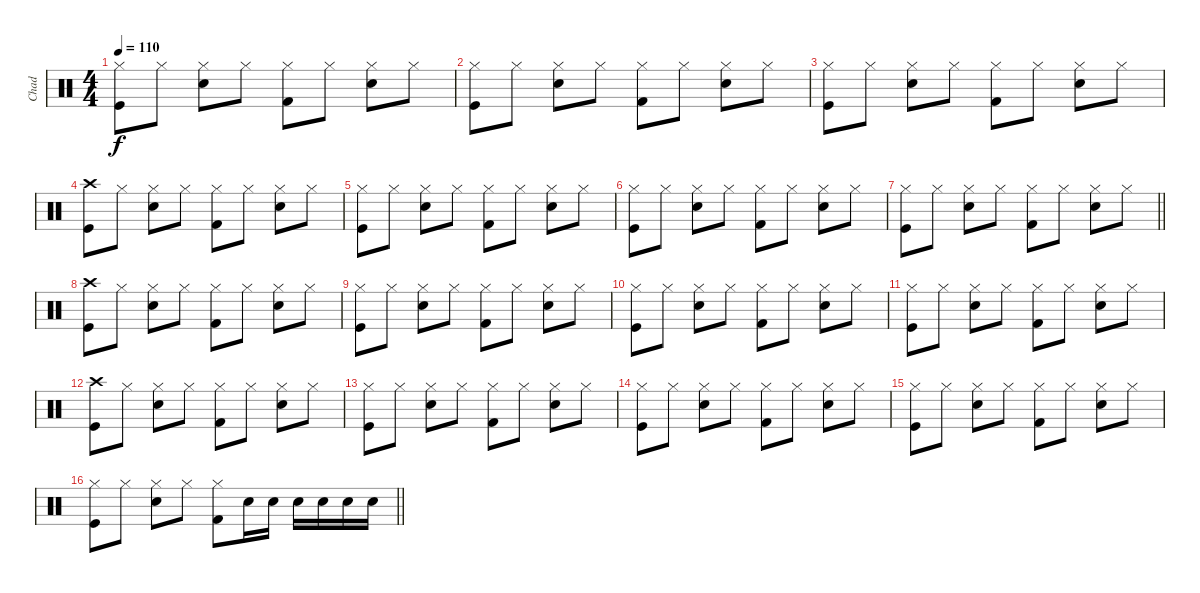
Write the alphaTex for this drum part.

\track ("Chad" "Chad") {instrument percussion}
\staff {score}
\articulation defaults
\ts (4 4)
\tempo 110
\clef neutral
\ks c
("Hi-Hat (closed)" "Kick (hit)").8{dy f} "Hi-Hat (closed)".8 ("Hi-Hat (closed)" "Snare (hit) 2").8 "Hi-Hat (closed)".8 ("Hi-Hat (closed)" "Kick (hit) 2").8 "Hi-Hat (closed)".8 ("Hi-Hat (closed)" "Snare (hit) 2").8 "Hi-Hat (closed)".8 |
("Hi-Hat (closed)" "Kick (hit)").8 "Hi-Hat (closed)".8 ("Hi-Hat (closed)" "Snare (hit) 2").8 "Hi-Hat (closed)".8 ("Hi-Hat (closed)" "Kick (hit) 2").8 "Hi-Hat (closed)".8 ("Hi-Hat (closed)" "Snare (hit) 2").8 "Hi-Hat (closed)".8 |
("Hi-Hat (closed)" "Kick (hit)").8 "Hi-Hat (closed)".8 ("Hi-Hat (closed)" "Snare (hit) 2").8 "Hi-Hat (closed)".8 ("Hi-Hat (closed)" "Kick (hit) 2").8 "Hi-Hat (closed)".8 ("Hi-Hat (closed)" "Snare (hit) 2").8 "Hi-Hat (closed)".8 |
("Crash high (hit)" "Kick (hit)").8 "Hi-Hat (closed)".8 ("Hi-Hat (closed)" "Snare (hit) 2").8 "Hi-Hat (closed)".8 ("Hi-Hat (closed)" "Kick (hit) 2").8 "Hi-Hat (closed)".8 ("Hi-Hat (closed)" "Snare (hit) 2").8 "Hi-Hat (closed)".8 |
("Hi-Hat (closed)" "Kick (hit)").8 "Hi-Hat (closed)".8 ("Hi-Hat (closed)" "Snare (hit) 2").8 "Hi-Hat (closed)".8 ("Hi-Hat (closed)" "Kick (hit) 2").8 "Hi-Hat (closed)".8 ("Hi-Hat (closed)" "Snare (hit) 2").8 "Hi-Hat (closed)".8 |
("Hi-Hat (closed)" "Kick (hit)").8 "Hi-Hat (closed)".8 ("Hi-Hat (closed)" "Snare (hit) 2").8 "Hi-Hat (closed)".8 ("Hi-Hat (closed)" "Kick (hit) 2").8 "Hi-Hat (closed)".8 ("Hi-Hat (closed)" "Snare (hit) 2").8 "Hi-Hat (closed)".8 |
\barLineRight lightlight
("Hi-Hat (closed)" "Kick (hit)").8 "Hi-Hat (closed)".8 ("Hi-Hat (closed)" "Snare (hit) 2").8 "Hi-Hat (closed)".8 ("Hi-Hat (closed)" "Kick (hit) 2").8 "Hi-Hat (closed)".8 ("Hi-Hat (closed)" "Snare (hit) 2").8 "Hi-Hat (closed)".8 |
("Crash high (hit)" "Kick (hit)").8 "Hi-Hat (closed)".8 ("Hi-Hat (closed)" "Snare (hit) 2").8 "Hi-Hat (closed)".8 ("Hi-Hat (closed)" "Kick (hit) 2").8 "Hi-Hat (closed)".8 ("Hi-Hat (closed)" "Snare (hit) 2").8 "Hi-Hat (closed)".8 |
("Hi-Hat (closed)" "Kick (hit)").8 "Hi-Hat (closed)".8 ("Hi-Hat (closed)" "Snare (hit) 2").8 "Hi-Hat (closed)".8 ("Hi-Hat (closed)" "Kick (hit) 2").8 "Hi-Hat (closed)".8 ("Hi-Hat (closed)" "Snare (hit) 2").8 "Hi-Hat (closed)".8 |
("Hi-Hat (closed)" "Kick (hit)").8 "Hi-Hat (closed)".8 ("Hi-Hat (closed)" "Snare (hit) 2").8 "Hi-Hat (closed)".8 ("Hi-Hat (closed)" "Kick (hit) 2").8 "Hi-Hat (closed)".8 ("Hi-Hat (closed)" "Snare (hit) 2").8 "Hi-Hat (closed)".8 |
("Hi-Hat (closed)" "Kick (hit)").8 "Hi-Hat (closed)".8 ("Hi-Hat (closed)" "Snare (hit) 2").8 "Hi-Hat (closed)".8 ("Hi-Hat (closed)" "Kick (hit) 2").8 "Hi-Hat (closed)".8 ("Hi-Hat (closed)" "Snare (hit) 2").8 "Hi-Hat (closed)".8 |
("Crash high (hit)" "Kick (hit)").8 "Hi-Hat (closed)".8 ("Hi-Hat (closed)" "Snare (hit) 2").8 "Hi-Hat (closed)".8 ("Hi-Hat (closed)" "Kick (hit) 2").8 "Hi-Hat (closed)".8 ("Hi-Hat (closed)" "Snare (hit) 2").8 "Hi-Hat (closed)".8 |
("Hi-Hat (closed)" "Kick (hit)").8 "Hi-Hat (closed)".8 ("Hi-Hat (closed)" "Snare (hit) 2").8 "Hi-Hat (closed)".8 ("Hi-Hat (closed)" "Kick (hit) 2").8 "Hi-Hat (closed)".8 ("Hi-Hat (closed)" "Snare (hit) 2").8 "Hi-Hat (closed)".8 |
("Hi-Hat (closed)" "Kick (hit)").8 "Hi-Hat (closed)".8 ("Hi-Hat (closed)" "Snare (hit) 2").8 "Hi-Hat (closed)".8 ("Hi-Hat (closed)" "Kick (hit) 2").8 "Hi-Hat (closed)".8 ("Hi-Hat (closed)" "Snare (hit) 2").8 "Hi-Hat (closed)".8 |
("Hi-Hat (closed)" "Kick (hit)").8 "Hi-Hat (closed)".8 ("Hi-Hat (closed)" "Snare (hit) 2").8 "Hi-Hat (closed)".8 ("Hi-Hat (closed)" "Kick (hit) 2").8 "Hi-Hat (closed)".8 ("Hi-Hat (closed)" "Snare (hit) 2").8 "Hi-Hat (closed)".8 |
\barLineRight lightlight
("Hi-Hat (closed)" "Kick (hit)").8 "Hi-Hat (closed)".8 ("Hi-Hat (closed)" "Snare (hit) 2").8 "Hi-Hat (closed)".8 ("Hi-Hat (closed)" "Kick (hit) 2").8 "Snare (hit) 2".16 "Snare (hit) 2".16 "Snare (hit) 2".16 "Snare (hit) 2".16 "Snare (hit) 2".16 "Snare (hit) 2".16
